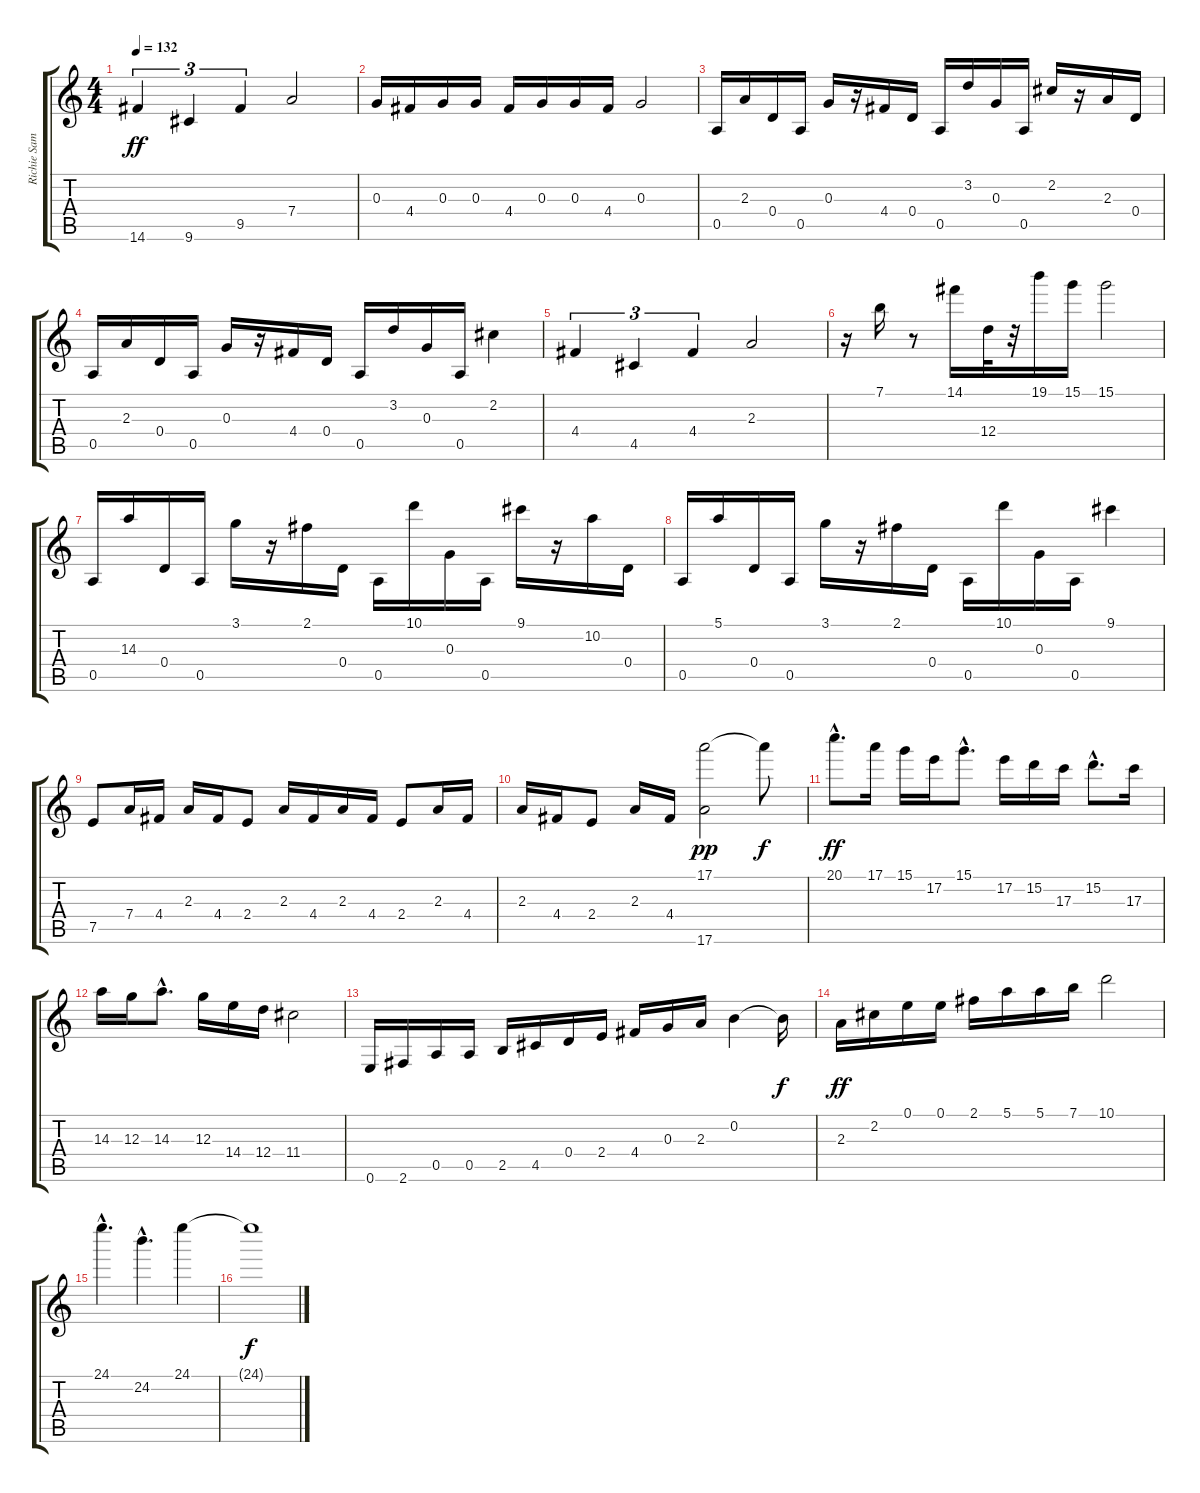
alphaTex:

\track ("Richie Sambora" "Richie Sam") {instrument distortionguitar}
\staff {score tabs}
\tuning (E4 B3 G3 D3 A2 E2) {hide}
\ts (4 4)
\tempo 132
\clef g2
\ks c
14.6.4{tu (3 2) dy ff} 9.6.4{tu (3 2)} 9.5.4{tu (3 2)} 7.4.2 |
0.3.16 4.4.16 0.3.16 0.3.16 4.4.16 0.3.16 0.3.16 4.4.16 0.3.2 |
0.5.16 2.3.16 0.4.16 0.5.16 0.3.16 r.16 4.4.16 0.4.16 0.5.16 3.2.16 0.3.16 0.5.16 2.2.16 r.16 2.3.16 0.4.16 |
0.5.16 2.3.16 0.4.16 0.5.16 0.3.16 r.16 4.4.16 0.4.16 0.5.16 3.2.16 0.3.16 0.5.16 2.2.4 |
4.4.4{tu (3 2)} 4.5.4{tu (3 2)} 4.4.4{tu (3 2)} 2.3.2 |
r.16 7.1.16 r.8 14.1.16 12.4.32 r.32 19.1.16 15.1.16 15.1.2 |
0.5.16 14.3.16 0.4.16 0.5.16 3.1.16 r.16 2.1.16 0.4.16 0.5.16 10.1.16 0.3.16 0.5.16 9.1.16 r.16 10.2.16 0.4.16 |
0.5.16 5.1.16 0.4.16 0.5.16 3.1.16 r.16 2.1.16 0.4.16 0.5.16 10.1.16 0.3.16 0.5.16 9.1.4 |
7.5.8 7.4.16 4.4.16 2.3.16 4.4.16 2.4.8 2.3.16 4.4.16 2.3.16 4.4.16 2.4.8 2.3.16 4.4.16 |
2.3.16 4.4.16 2.4.8 2.3.16 4.4.16 (17.1 17.6).2{dy pp} 17.1{t}.8{dy f} |
20.1{hac}.8{d dy ff} 17.1.16 15.1.16 17.2.16 15.1{hac}.8{d} 17.2.16 15.2.16 17.3.16 15.2{hac}.8{d} 17.3.16 |
14.3.16 12.3.16 14.3{hac}.8{d} 12.3.16 14.4.16 12.4.16 11.4.2 |
0.6.16 2.6.16 0.5.16 0.5.16 2.5.16 4.5.16 0.4.16 2.4.16 4.4.16 0.3.16 2.3.16 0.2.4 0.2{t}.16{dy f} |
2.3.16{dy ff} 2.2.16 0.1.16 0.1.16 2.1.16 5.1.16 5.1.16 7.1.16 10.1.2 |
24.1{hac}.4{d} 24.2{hac}.4{d} 24.1.4 |
24.1{t}.1{dy f}
